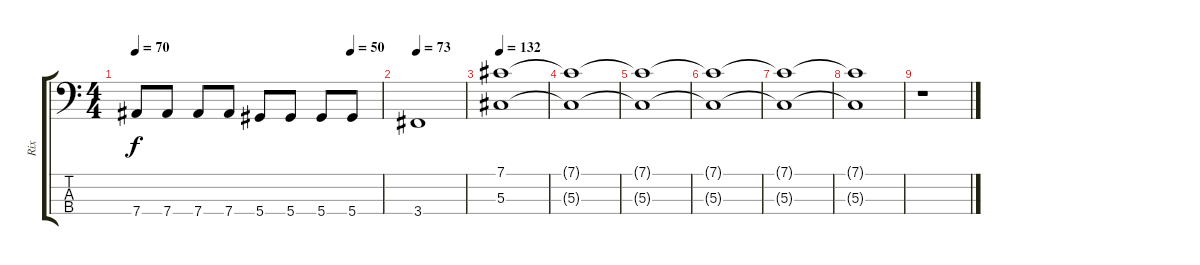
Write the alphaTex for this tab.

\track ("Rix" "Rix") {instrument electricbasspick}
\staff {score tabs}
\tuning (Gb2 Db2 Ab1 Eb1) {hide}
\ts (4 4)
\tempo 70
\tempo (50 0.875)
\clef f4
\ks c
7.4.8{dy f} 7.4.8 7.4.8 7.4.8 5.4.8 5.4.8 5.4.8 5.4.8 |
\tempo 73
3.4.1 |
\tempo 132
(7.1 5.3).1 |
(7.1{t} 5.3{t}).1{volume 13} |
(7.1{t} 5.3{t}).1{volume 9} |
(7.1{t} 5.3{t}).1{volume 6} |
(7.1{t} 5.3{t}).1{volume 3} |
(7.1{t} 5.3{t}).1{volume 2} |
r.1
